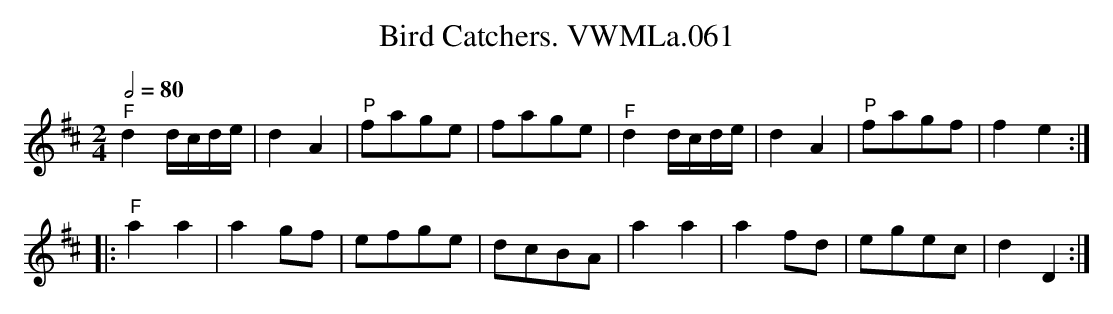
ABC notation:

X:1
T:Bird Catchers. VWMLa.061
M:2/4
L:1/8
Q:2/4=80
K:D
"^F"d2d/c/d/e/|d2A2|"P"fage|fage|\
"^F"d2d/c/d/e/|d2A2|"P"fagf|f2e2:|
|:"^F"a2a2|a2gf|efge|dcBA|\
a2a2|a2fd|egec|d2D2:|
